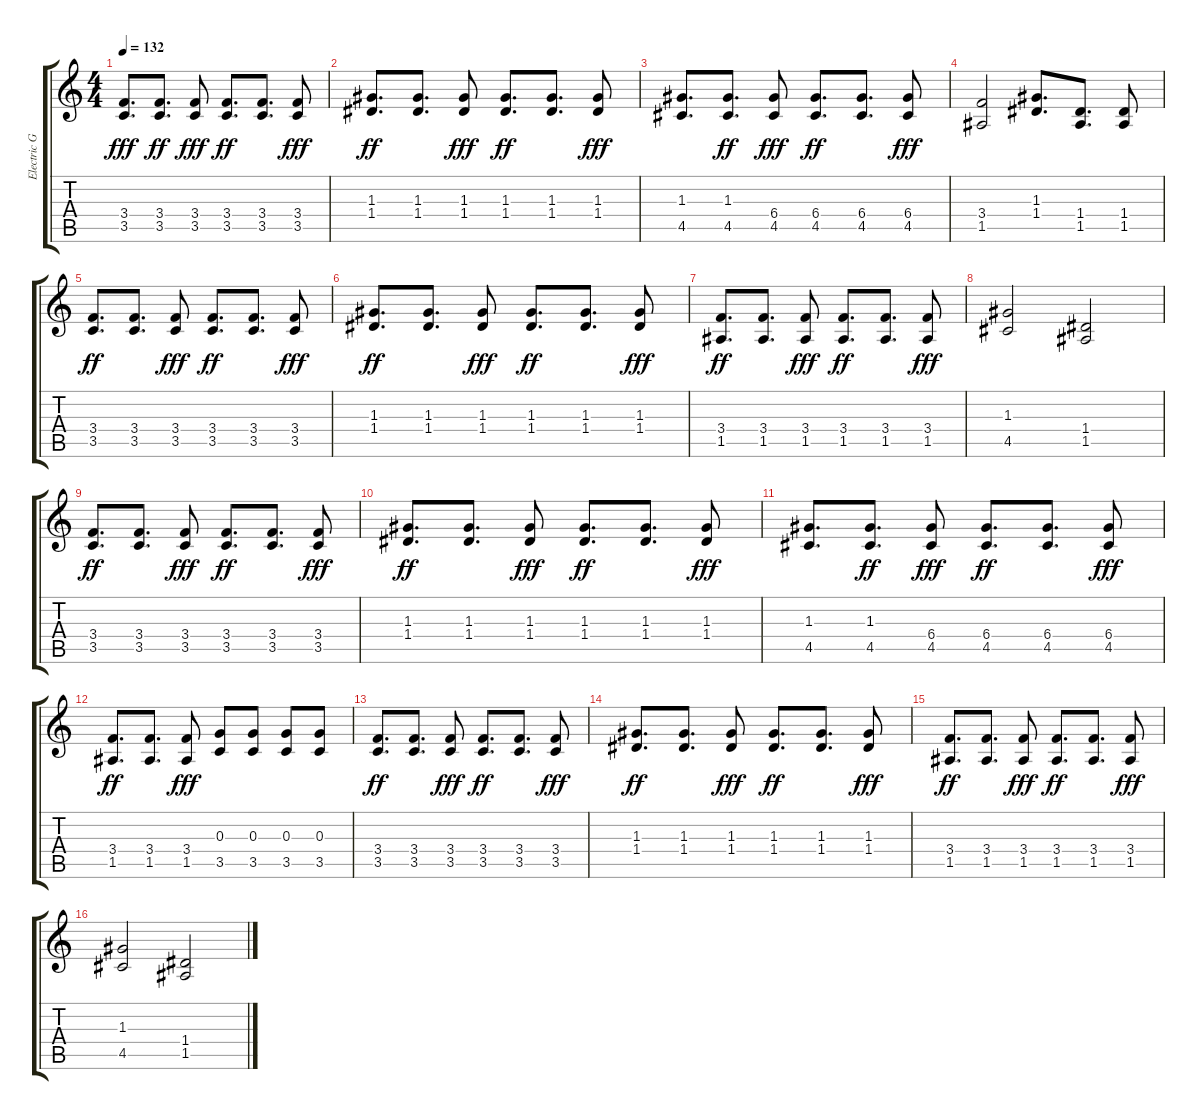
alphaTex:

\track ("Electric Guitar 2" "Electric G") {instrument distortionguitar}
\staff {score tabs}
\tuning (E4 B3 G3 D3 A2 E2) {hide}
\ts (4 4)
\tempo 132
\clef g2
\ks c
(3.4 3.5).8{d dy fff} (3.4 3.5).8{d dy ff} (3.4 3.5).8{dy fff} (3.4 3.5).8{d dy ff} (3.4 3.5).8{d} (3.4 3.5).8{dy fff} |
(1.3 1.4).8{d dy ff} (1.3 1.4).8{d} (1.3 1.4).8{dy fff} (1.3 1.4).8{d dy ff} (1.3 1.4).8{d} (1.3 1.4).8{dy fff} |
(1.3 4.5).8{d} (1.3 4.5).8{d dy ff} (6.4 4.5).8{dy fff} (6.4 4.5).8{d dy ff} (6.4 4.5).8{d} (6.4 4.5).8{dy fff} |
(3.4 1.5).2 (1.3 1.4).8{d} (1.4 1.5).8{d} (1.4 1.5).8 |
(3.4 3.5).8{d dy ff} (3.4 3.5).8{d} (3.4 3.5).8{dy fff} (3.4 3.5).8{d dy ff} (3.4 3.5).8{d} (3.4 3.5).8{dy fff} |
(1.3 1.4).8{d dy ff} (1.3 1.4).8{d} (1.3 1.4).8{dy fff} (1.3 1.4).8{d dy ff} (1.3 1.4).8{d} (1.3 1.4).8{dy fff} |
(3.4 1.5).8{d dy ff} (3.4 1.5).8{d} (3.4 1.5).8{dy fff} (3.4 1.5).8{d dy ff} (3.4 1.5).8{d} (3.4 1.5).8{dy fff} |
(1.3 4.5).2 (1.4 1.5).2 |
(3.4 3.5).8{d dy ff} (3.4 3.5).8{d} (3.4 3.5).8{dy fff} (3.4 3.5).8{d dy ff} (3.4 3.5).8{d} (3.4 3.5).8{dy fff} |
(1.3 1.4).8{d dy ff} (1.3 1.4).8{d} (1.3 1.4).8{dy fff} (1.3 1.4).8{d dy ff} (1.3 1.4).8{d} (1.3 1.4).8{dy fff} |
(1.3 4.5).8{d} (1.3 4.5).8{d dy ff} (6.4 4.5).8{dy fff} (6.4 4.5).8{d dy ff} (6.4 4.5).8{d} (6.4 4.5).8{dy fff} |
(3.4 1.5).8{d dy ff} (3.4 1.5).8{d} (3.4 1.5).8{dy fff} (0.3 3.5).8 (0.3 3.5).8 (0.3 3.5).8 (0.3 3.5).8 |
(3.4 3.5).8{d dy ff} (3.4 3.5).8{d} (3.4 3.5).8{dy fff} (3.4 3.5).8{d dy ff} (3.4 3.5).8{d} (3.4 3.5).8{dy fff} |
(1.3 1.4).8{d dy ff} (1.3 1.4).8{d} (1.3 1.4).8{dy fff} (1.3 1.4).8{d dy ff} (1.3 1.4).8{d} (1.3 1.4).8{dy fff} |
(3.4 1.5).8{d dy ff} (3.4 1.5).8{d} (3.4 1.5).8{dy fff} (3.4 1.5).8{d dy ff} (3.4 1.5).8{d} (3.4 1.5).8{dy fff} |
(1.3 4.5).2 (1.4 1.5).2
